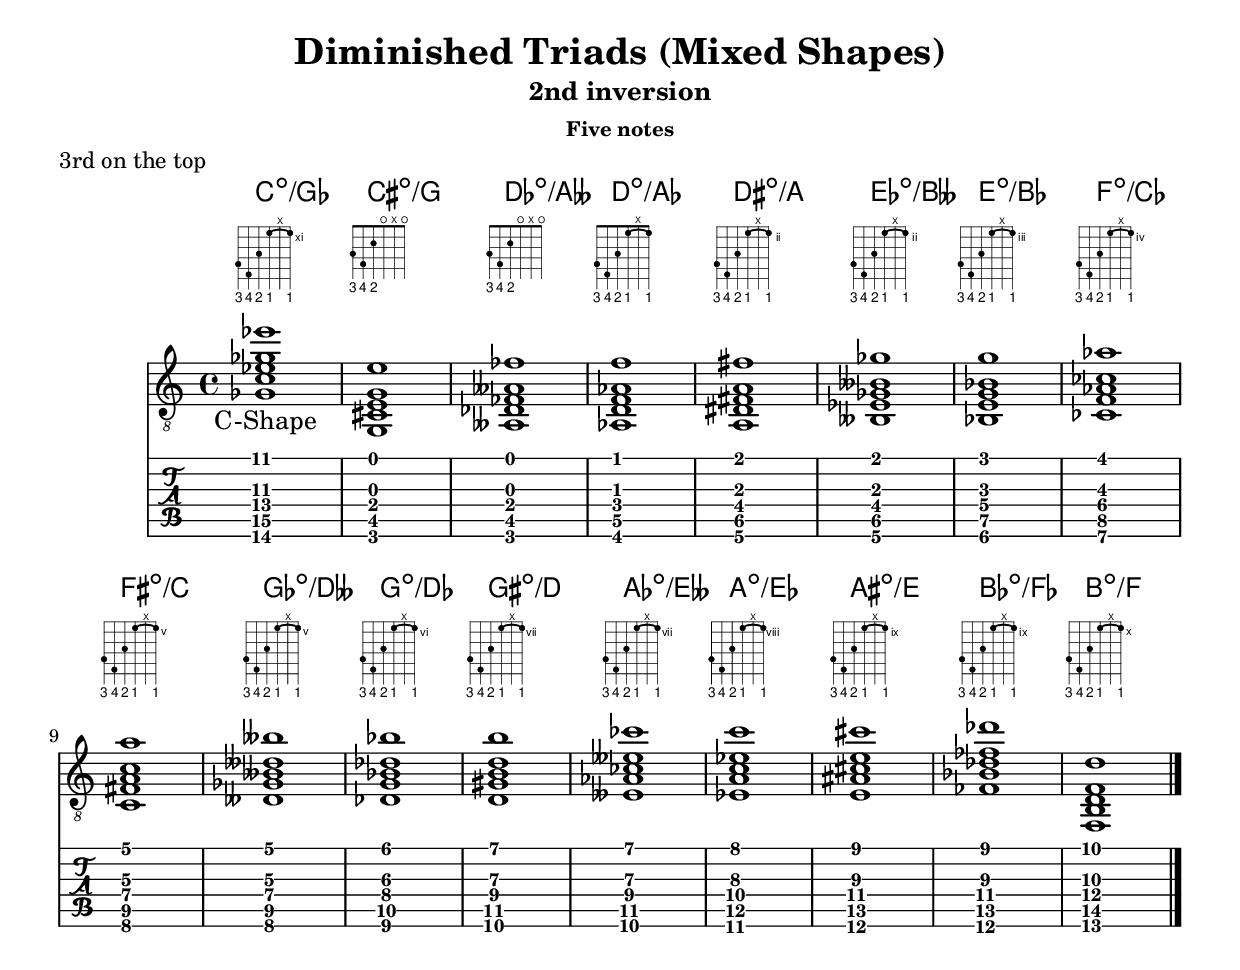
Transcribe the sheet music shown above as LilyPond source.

\version "2.19.15"
%\include "predefined-guitar-fretboards.ly"
\include "../c-shape.ly"
\include "../a-shape.ly"
\include "../g-shape.ly"
\include "../e-shape.ly"
\include "../d-shape.ly"
\include "../alt-shape.ly"

\layout {
   \context { %\Score
      %\override StringNumber.transparent = ##t
      \Voice
      \remove "New_fingering_engraver"
   }
}

\paper {
  print-all-headers = ##t
}

%%%%%%%%%%%%%%%%%%%%%%%%%%%%%%%%%%%%%%%%%%%%%%%%%%
%%%%%%%%%%%%%%%% DIMINISHED TRIADS %%%%%%%%%%%%%%%
%%%%%%%%%%%%%%%%%%%%%%%%%%%%%%%%%%%%%%%%%%%%%%%%%%
diminishedTriadsRootPositionThreeNotesFifthOnTopChordSymbols = \chordmode {
% * triads
% ** diminished triads
% *** root position
% **** three notes
% ***** 5th on the top
  %\cShape
  c1:dim
  cis1:dim 
  des1:dim
  d1:dim
  dis1:dim 
  es1:dim
  e1:dim
  f1:dim
  fis1:dim 
  ges1:dim
  g1:dim
  gis1:dim 
  as1:dim
  a1:dim
  ais1:dim 
  bes1:dim
  b1:dim
}

diminishedTriadsRootPositionThreeNotesFifthOnTopShapes = \lyricmode {
% * triads
% ** diminished triads
% *** root position
% **** three notes
% ***** 5th on the top
  C-Shape \repeat unfold 16 { \skip1 }
}

diminishedTriadsRootPositionThreeNotesFifthOnTop = \chordmode {
% * triads
% ** diminished triads
% *** root position
% **** three notes
% ***** 5th on the top
  \cShape
  c,1:dim
  cis,1:dim
  des,1:dim
  d,1:dim
  dis,1:dim
  es,1:dim
  e,1:dim
  f,1:dim
  fis,1:dim
  ges,1:dim
  g,1:dim
  gis,1:dim
  as,1:dim
  a,1:dim
  ais,1:dim
  bes,1:dim
  b,1:dim
  \bar "|."
}

diminishedTriadsRootPositionThreeNotesThirdOnTopChordSymbols = \chordmode {
% * triads
% ** diminished triads
% *** root position
% **** three notes
% ***** 3rd on the top
  %\cShape
  c1:dim/es
  cis1:dim/e
  des1:dim/fes
  d1:dim/f
  dis1:dim/fis 
  es1:dim/ges
  e1:dim/g
  f1:dim/as
  fis1:dim/a 
  ges1:dim/beses
  g1:dim/bes
  gis1:dim/b
  as1:dim/ces
  a1:dim/c
  ais1:dim/cis 
  bes1:dim/des
  b1:dim/d
}

diminishedTriadsRootPositionThreeNotesThirdOnTopShapes = \lyricmode {
% * triads
% ** diminished triads
% *** root position
% **** three notes
% ***** 3rd on the top
  C-Shape \repeat unfold 16 { \skip1 }
}

diminishedTriadsRootPositionThreeNotesThirdOnTop = \chordmode {
% * triads
% ** diminished triads
% *** root position
% **** three notes
% ***** 3rd on the top
  \cShape
  c,1:1.5-.10-
  cis,1:1.5-.10-
  des,1:1.5-.10-
  d,1:1.5-.10-
  dis,1:1.5-.10-
  es,1:1.5-.10-
  e,1:1.5-.10-
  f,1:1.5-.10-
  fis,1:1.5-.10-
  ges,1:1.5-.10-
  g,1:1.5-.10-
  gis,1:1.5-.10-
  as,1:1.5-.10-
  a,1:1.5-.10-
  ais,1:1.5-.10-
  bes,1:1.5-.10-
  b,1:1.5-.10-
  \bar "|."
}

diminishedTriadsRootPositionFourNotesEighthOnTopChordSymbols = \chordmode {
% * triads
% ** diminished triads
% *** root position
% **** four notes
% ***** 8th on the top
  %\cShape
  c1:dim
  cis1:dim 
  des1:dim
  d1:dim
  dis1:dim 
  es1:dim
  e1:dim
  f1:dim
  fis1:dim 
  ges1:dim
  g1:dim
  gis1:dim 
  as1:dim
  a1:dim
  ais1:dim 
  bes1:dim
  b1:dim
}

diminishedTriadsRootPositionFourNotesEighthOnTopShapes = \lyricmode {
% * triads
% ** diminished triads
% *** root position
% **** four notes
% ***** 8th on the top
  C-Shape \repeat unfold 16 { \skip1 }
}

diminishedTriadsRootPositionFourNotesEighthOnTop = \chordmode {
% * triads
% ** diminished triads
% *** root position
% **** four notes
% ***** 8th on the top
  \cShape
  c,1:1.3-.5-.8
  cis,1:1.3-.5-.8
  des,1:1.3-.5-.8
  d,1:1.3-.5-.8
  dis,1:1.3-.5-.8
  es,1:1.3-.5-.8
  e,1:1.3-.5-.8
  f,1:1.3-.5-.8
  fis,1:1.3-.5-.8
  ges,1:1.3-.5-.8
  g,1:1.3-.5-.8
  gis,1:1.3-.5-.8
  as,1:1.3-.5-.8
  a,1:1.3-.5-.8
  ais,1:1.3-.5-.8
  bes,1:1.3-.5-.8
  b,1:1.3-.5-.8
  \bar "|."
}

diminishedTriadsRootPositionFourNotesThirdOnTopChordSymbols = \chordmode {
% * triads
% ** diminished triads
% *** root position
% **** four notes
% ***** 3rd on the top
  %\cShape
  c1:dim
  cis1:dim 
  des1:dim
  d1:dim
  dis1:dim 
  es1:dim
  e1:dim
  f1:dim
  fis1:dim 
  ges1:dim
  g1:dim
  gis1:dim 
  as1:dim
  a1:dim
  ais1:dim 
  bes1:dim
  b1:dim
}

diminishedTriadsRootPositionFourNotesThirdOnTopShapes = \lyricmode {
% * triads
% ** diminished triads
% *** root position
% **** four notes
% ***** 3rd on the top
  C-Shape \repeat unfold 16 { \skip1 }
}

diminishedTriadsRootPositionFourNotesThirdOnTop = \chordmode {
% * triads
% ** diminished triads
% *** root position
% **** four notes
% ***** 3rd on the top
  \cShape
  c,1:1.3-.5-.10-
  cis,1:1.3-.5-.10-
  des,1:1.3-.5-.10-
  d,1:1.3-.5-.10-
  dis,1:1.3-.5-.10-
  es,1:1.3-.5-.10-
  e,1:1.3-.5-.10-
  f,1:1.3-.5-.10-
  fis,1:1.3-.5-.10-
  ges,1:1.3-.5-.10-
  g,1:1.3-.5-.10-
  gis,1:1.3-.5-.10-
  as,1:1.3-.5-.10-
  a,1:1.3-.5-.10-
  ais,1:1.3-.5-.10-
  bes,1:1.3-.5-.10-
  b,1:1.3-.5-.10-
  \bar "|."
}

diminishedTriadsRootPositionFourNotesFifthOnTopChordSymbols = \chordmode {
% * triads
% ** diminished triads
% *** root position
% **** four notes
% ***** 5th on the top
  %\cShape
  c1:dim
  cis1:dim 
  des1:dim
  d1:dim
  dis1:dim 
  es1:dim
  e1:dim
  f1:dim
  fis1:dim 
  ges1:dim
  g1:dim
  gis1:dim 
  as1:dim
  a1:dim
  ais1:dim 
  bes1:dim
  b1:dim
}

diminishedTriadsRootPositionFourNotesFifthOnTopShapes = \lyricmode {
% * triads
% ** diminished triads
% *** root position
% **** four notes
% ***** 5th on the top
  C-Shape \repeat unfold 16 { \skip1 }
}

diminishedTriadsRootPositionFourNotesFifthOnTop = \chordmode {
% * triads
% ** diminished triads
% *** root position
% **** four notes
% ***** 5th on the top
  \cShape
  c,1:1.3-.5-.12
  cis,1:1.3-.5-.12
  des,1:1.3-.5-.12
  d,1:1.3-.5-.12
  dis,1:1.3-.5-.12
  es,1:1.3-.5-.12
  e,1:1.3-.5-.12
  f,1:1.3-.5-.12
  fis,1:1.3-.5-.12
  ges,1:1.3-.5-.12
  g,1:1.3-.5-.12
  gis,1:1.3-.5-.12
  as,1:1.3-.5-.12
  a,1:1.3-.5-.12
  ais,1:1.3-.5-.12
  bes,1:1.3-.5-.12
  b,1:1.3-.5-.12
  \bar "|."
}

diminishedTriadsRootPositionFiveNotesThirdOnTopChordSymbols = \chordmode {
% * triads
% ** diminished triads
% *** root position
% **** five notes
% ***** 3rd on the top
  %\cShape
  c1:dim
  cis1:dim 
  des1:dim
  d1:dim
  dis1:dim 
  es1:dim
  e1:dim
  f1:dim
  fis1:dim 
  ges1:dim
  g1:dim
  gis1:dim 
  as1:dim
  a1:dim
  ais1:dim 
  bes1:dim
  b1:dim
}

diminishedTriadsRootPositionFiveNotesThirdOnTopShapes = \lyricmode {
% * triads
% ** diminished triads
% *** root position
% **** five notes
% ***** 3rd on the top
  C-Shape \repeat unfold 16 { \skip1 }
}

diminishedTriadsRootPositionFiveNotesThirdOnTop = \chordmode {
% * triads
% ** diminished triads
% *** root position
% **** five notes
% ***** 3rd on the top
  \cShape
  c,1:1.3-.5-.8.10-
  cis,1:1.3-.5-.8.10-
  des,1:1.3-.5-.8.10-
  d,1:1.3-.5-.8.10-
  dis,1:1.3-.5-.8.10-
  es,1:1.3-.5-.8.10-
  e,1:1.3-.5-.8.10-
  f,1:1.3-.5-.8.10-
  fis,1:1.3-.5-.8.10-
  ges,1:1.3-.5-.8.10-
  g,1:1.3-.5-.8.10-
  gis,1:1.3-.5-.8.10-
  as,1:1.3-.5-.8.10-
  a,1:1.3-.5-.8.10-
  ais,1:1.3-.5-.8.10-
  bes,1:1.3-.5-.8.10-
  b,1:1.3-.5-.8.10-
  \bar "|."
}

diminishedTriadsFirstInversionThreeNotesRootOnTopChordSymbols = \chordmode {
% * triads
% ** diminished triads
% *** first inversion
% **** three notes
% ***** root on the top
  %\cShape
  c1:dim/es
  cis1:dim/e
  des1:dim/fes
  d1:dim/f
  dis1:dim/fis 
  es1:dim/ges
  e1:dim/g
  f1:dim/as
  fis1:dim/a 
  ges1:dim/beses
  g1:dim/bes
  gis1:dim/b
  as1:dim/ces
  a1:dim/c
  ais1:dim/cis 
  bes1:dim/des
  b1:dim/d
}

diminishedTriadsFirstInversionThreeNotesRootOnTopShapes = \lyricmode {
% * triads
% ** diminished triads
% *** first inversion
% **** three notes
% ***** root on the top
  C-Shape \repeat unfold 16 { \skip1 }
}

diminishedTriadsFirstInversionThreeNotesRootOnTop = \chordmode {
% * triads
% ** diminished triads
% *** first inversion
% **** three notes
% ***** root on the top
  \cShape
  c,1:3-.5-.8^1
  cis,1:3-.5-.8^1
  des,1:3-.5-.8^1
  d,1:3-.5-.8^1
  dis,1:3-.5-.8^1
  es,1:3-.5-.8^1
  e,1:3-.5-.8^1
  f,1:3-.5-.8^1
  fis,1:3-.5-.8^1
  ges,1:3-.5-.8^1
  g,1:3-.5-.8^1
  gis,1:3-.5-.8^1
  as,1:3-.5-.8^1
  a,1:3-.5-.8^1
  ais,1:3-.5-.8^1
  bes,1:3-.5-.8^1
  b,1:3-.5-.8^1
  \bar "|."
}

diminishedTriadsFirstInversionThreeNotesFifthOnTopChordSymbols = \chordmode {
% * triads
% ** diminished triads
% *** first inversion
% **** three notes
% ***** 5th on the top
  %\cShape
  c1:dim/es
  cis1:dim/e
  des1:dim/fes
  d1:dim/f
  dis1:dim/fis 
  es1:dim/ges
  e1:dim/g
  f1:dim/as
  fis1:dim/a 
  ges1:dim/beses
  g1:dim/bes
  gis1:dim/b
  as1:dim/ces
  a1:dim/c
  ais1:dim/cis 
  bes1:dim/des
  b1:dim/d
}

diminishedTriadsFirstInversionThreeNotesFifthOnTopShapes = \lyricmode {
% * triads
% ** diminished triads
% *** first inversion
% **** three notes
% ***** 5th on the top
  C-Shape \repeat unfold 16 { \skip1 }
}

diminishedTriadsFirstInversionThreeNotesFifthOnTop = \chordmode {
% * triads
% ** diminished triads
% *** first inversion
% **** three notes
% ***** 5th on the top
  \cShape
  c,1:3-.8.12-^1
  cis,1:3-.8.12-^1
  des,1:3-.8.12-^1
  d,1:3-.8.12-^1
  dis,1:3-.8.12-^1
  es,1:3-.8.12-^1
  e,1:3-.8.12-^1
  f,1:3-.8.12-^1
  fis,1:3-.8.12-^1
  ges,1:3-.8.12-^1
  g,1:3-.8.12-^1
  gis,1:3-.8.12-^1
  as,1:3-.8.12-^1
  a,1:3-.8.12-^1
  ais,1:3-.8.12-^1
  bes,1:3-.8.12-^1
  b,1:3-.8.12-^1
  \bar "|."
}

diminishedTriadsFirstInversionFourNotesThirdOnTopChordSymbols = \chordmode {
% * triads
% ** diminished triads
% *** first inversion
% **** four notes
% ***** 3rd on the top
  %\cShape
  c1:dim/es
  cis1:dim/e
  des1:dim/fes
  d1:dim/f
  dis1:dim/fis 
  es1:dim/ges
  e1:dim/g
  f1:dim/as
  fis1:dim/a 
  ges1:dim/beses
  g1:dim/bes
  gis1:dim/b
  as1:dim/ces
  a1:dim/c
  ais1:dim/cis 
  bes1:dim/des
  b1:dim/d
}

diminishedTriadsFirstInversionFourNotesThirdOnTopShapes = \lyricmode {
% * triads
% ** diminished triads
% *** first inversion
% **** four notes
% ***** 3rd on the top
  C-Shape \repeat unfold 16 { \skip1 }
}

diminishedTriadsFirstInversionFourNotesThirdOnTop = \chordmode {
% * triads
% ** diminished triads
% *** first inversion
% **** four notes
% ***** 3rd on the top
  \cShape
  c,1:3-.5-.8.10-^1
  cis,1:3-.5-.8.10-^1
  des,1:3-.5-.8.10-^1
  d,1:3-.5-.8.10-^1
  dis,1:3-.5-.8.10-^1
  es,1:3-.5-.8.10-^1
  e,1:3-.5-.8.10-^1
  f,1:3-.5-.8.10-^1
  fis,1:3-.5-.8.10-^1
  ges,1:3-.5-.8.10-^1
  g,1:3-.5-.8.10-^1
  gis,1:3-.5-.8.10-^1
  as,1:3-.5-.8.10-^1
  a,1:3-.5-.8.10-^1
  ais,1:3-.5-.8.10-^1
  bes,1:3-.5-.8.10-^1
  b,1:3-.5-.8.10-^1
  \bar "|."
}

diminishedTriadsSecondInversionThreeNotesThirdOnTopChordSymbols = \chordmode {
% * triads
% ** diminished triads
% *** second inversion
% **** three notes
% ***** 3rd on the top
  %\cShape
  c1:dim/ges
  cis1:dim/g
  des1:dim/ases
  d1:dim/as
  dis1:dim/a 
  es1:dim/beses
  e1:dim/bes
  f1:dim/ces
  fis1:dim/c 
  ges1:dim/deses
  g1:dim/des
  gis1:dim/d
  as1:dim/eses
  a1:dim/es
  ais1:dim/e 
  bes1:dim/fes
  b1:dim/f
}

diminishedTriadsSecondInversionThreeNotesThirdOnTopShapes = \lyricmode {
% * triads
% ** diminished triads
% *** second inversion
% **** three notes
% ***** 3rd on the top
  C-Shape \repeat unfold 16 { \skip1 }
}

diminishedTriadsSecondInversionThreeNotesThirdOnTop = \chordmode {
% * triads
% ** diminished triads
% *** second inversion
% **** three notes
% ***** 3rd on the top
  \cShape
  c,,1:5-.8.10-^1.3
  cis,,1:5-.8.10-^1.3
  des,,1:5-.8.10-^1.3
  d,,1:5-.8.10-^1.3
  dis,,1:5-.8.10-^1.3
  es,,1:5-.8.10-^1.3
  e,,1:5-.8.10-^1.3
  f,,1:5-.8.10-^1.3
  fis,,1:5-.8.10-^1.3
  ges,,1:5-.8.10-^1.3
  g,,1:5-.8.10-^1.3
  gis,,1:5-.8.10-^1.3
  as,,1:5-.8.10-^1.3
  a,,1:5-.8.10-^1.3
  ais,,1:5-.8.10-^1.3
  bes,,1:5-.8.10-^1.3
  b,,,1:5-.8.10-^1.3
  \bar "|."
}

diminishedTriadsSecondInversionThreeNotesRootOnTopChordSymbols = \chordmode {
% * triads
% ** diminished triads
% *** second inversion
% **** three notes
% ***** root on the top
  %\cShape
  c1:dim/ges
  cis1:dim/g
  des1:dim/ases
  d1:dim/as
  dis1:dim/a 
  es1:dim/beses
  e1:dim/bes
  f1:dim/ces
  fis1:dim/c 
  ges1:dim/deses
  g1:dim/des
  gis1:dim/d
  as1:dim/eses
  a1:dim/es
  ais1:dim/e 
  bes1:dim/fes
  b1:dim/f
}

diminishedTriadsSecondInversionThreeNotesRootOnTopShapes = \lyricmode {
% * triads
% ** diminished triads
% *** second inversion
% **** three notes
% ***** root on the top
  C-Shape \repeat unfold 16 { \skip1 }
}

diminishedTriadsSecondInversionThreeNotesRootOnTop = \chordmode {
% * triads
% ** diminished triads
% *** second inversion
% **** three notes
% ***** root on the top
  \cShape
  c,,1:5-.10-.15^1.3
  cis,,1:5-.10-.15^1.3
  des,,1:5-.10-.15^1.3
  d,,1:5-.10-.15^1.3
  dis,,1:5-.10-.15^1.3
  es,,1:5-.10-.15^1.3
  e,,1:5-.10-.15^1.3
  f,,1:5-.10-.15^1.3
  fis,,1:5-.10-.15^1.3
  ges,,1:5-.10-.15^1.3
  g,,1:5-.10-.15^1.3
  gis,,1:5-.10-.15^1.3
  as,,1:5-.10-.15^1.3
  a,,1:5-.10-.15^1.3
  ais,,1:5-.10-.15^1.3
  bes,,1:5-.10-.15^1.3
  b,,,1:5-.10-.15^1.3
  \bar "|."
}

diminishedTriadsSecondInversionFourNotesEighthOnTopChordSymbols = \chordmode {
% * triads
% ** diminished triads
% *** second inversion
% **** four notes
% ***** eighth on the top
  %\cShape
  c1:dim/ges
  cis1:dim/g
  des1:dim/ases
  d1:dim/as
  dis1:dim/a 
  es1:dim/beses
  e1:dim/bes
  f1:dim/ces
  fis1:dim/c 
  ges1:dim/deses
  g1:dim/des
  gis1:dim/d
  as1:dim/eses
  a1:dim/es
  ais1:dim/e 
  bes1:dim/fes
  b1:dim/f
}

diminishedTriadsSecondInversionFourNotesEighthOnTopShapes = \lyricmode {
% * triads
% ** diminished triads
% *** second inversion
% **** four notes
% ***** eighth on the top
  C-Shape \repeat unfold 16 { \skip1 }
}

diminishedTriadsSecondInversionFourNotesEighthOnTop = \chordmode {
% * triads
% ** diminished triads
% *** second inversion
% **** four notes
% ***** eighth on the top
  \cShape
  c,,1:5-.8.10-.15^1.3
  cis,,1:5-.8.10-.15^1.3
  des,,1:5-.8.10-.15^1.3
  d,,1:5-.8.10-.15^1.3
  dis,,1:5-.8.10-.15^1.3
  es,,1:5-.8.10-.15^1.3
  e,,1:5-.8.10-.15^1.3
  f,,1:5-.8.10-.15^1.3
  fis,,1:5-.8.10-.15^1.3
  ges,,1:5-.8.10-.15^1.3
  g,,1:5-.8.10-.15^1.3
  gis,,1:5-.8.10-.15^1.3
  as,,1:5-.8.10-.15^1.3
  a,,1:5-.8.10-.15^1.3
  ais,,1:5-.8.10-.15^1.3
  bes,,1:5-.8.10-.15^1.3
  b,,,1:5-.8.10-.15^1.3
  \bar "|."
}

diminishedTriadsSecondInversionFourNotesThirdOnTopChordSymbols = \chordmode {
% * triads
% ** diminished triads
% *** second inversion
% **** four notes
% ***** 3rd on the top
  %\cShape
  c1:dim/ges
  cis1:dim/g
  des1:dim/ases
  d1:dim/as
  dis1:dim/a 
  es1:dim/beses
  e1:dim/bes
  f1:dim/ces
  fis1:dim/c 
  ges1:dim/deses
  g1:dim/des
  gis1:dim/d
  as1:dim/eses
  a1:dim/es
  ais1:dim/e 
  bes1:dim/fes
  b1:dim/f
}

diminishedTriadsSecondInversionFourNotesThirdOnTopShapes = \lyricmode {
% * triads
% ** diminished triads
% *** second inversion
% **** four notes
% ***** 3rd on the top
  C-Shape \repeat unfold 16 { \skip1 }
}

diminishedTriadsSecondInversionFourNotesThirdOnTop = \chordmode {
% * triads
% ** diminished triads
% *** second inversion
% **** four notes
% ***** 3rd on the top
  \cShape
  c,,1:5-.8.10-.17-^1.3
  cis,,1:5-.8.10-.17-^1.3
  des,,1:5-.8.10-.17-^1.3
  d,,1:5-.8.10-.17-^1.3
  dis,,1:5-.8.10-.17-^1.3
  es,,1:5-.8.10-.17-^1.3
  e,,1:5-.8.10-.17-^1.3
  f,,1:5-.8.10-.17-^1.3
  fis,,1:5-.8.10-.17-^1.3
  ges,,1:5-.8.10-.17-^1.3
  g,,1:5-.8.10-.17-^1.3
  gis,,1:5-.8.10-.17-^1.3
  as,,1:5-.8.10-.17-^1.3
  a,,1:5-.8.10-.17-^1.3
  ais,,1:5-.8.10-.17-^1.3
  bes,,1:5-.8.10-.17-^1.3
  b,,,1:5-.8.10-.17-^1.3
  \bar "|."
}

diminishedTriadsSecondInversionFourNotesFifthOnTopChordSymbols = \chordmode {
% * triads
% ** diminished triads
% *** second inversion
% **** four notes
% ***** 5th on the top
  %\cShape
  c1:dim/ges
  cis1:dim/g
  des1:dim/ases
  d1:dim/as
  dis1:dim/a 
  es1:dim/beses
  e1:dim/bes
  f1:dim/ces
  fis1:dim/c 
  ges1:dim/deses
  g1:dim/des
  gis1:dim/d
  as1:dim/eses
  a1:dim/es
  ais1:dim/e 
  bes1:dim/fes
  b1:dim/f
}

diminishedTriadsSecondInversionFourNotesFifthOnTopShapes = \lyricmode {
% * triads
% ** diminished triads
% *** second inversion
% **** four notes
% ***** 5th on the top
  C-Shape \repeat unfold 16 { \skip1 }
}

diminishedTriadsSecondInversionFourNotesFifthOnTop = \chordmode {
% * triads
% ** diminished triads
% *** second inversion
% **** four notes
% ***** 5th on the top
  \cShape
  c,,1:5-.8.10-.12-^1.3
  cis,,1:5-.8.10-.12-^1.3
  des,,1:5-.8.10-.12-^1.3
  d,,1:5-.8.10-.12-^1.3
  dis,,1:5-.8.10-.12-^1.3
  es,,1:5-.8.10-.12-^1.3
  e,,1:5-.8.10-.12-^1.3
  f,,1:5-.8.10-.12-^1.3
  fis,,1:5-.8.10-.12-^1.3
  ges,,1:5-.8.10-.12-^1.3
  g,,1:5-.8.10-.12-^1.3
  gis,,1:5-.8.10-.12-^1.3
  as,,1:5-.8.10-.12-^1.3
  a,,1:5-.8.10-.12-^1.3
  ais,,1:5-.8.10-.12-^1.3
  bes,,1:5-.8.10-.12-^1.3
  b,,,1:5-.8.10-.12-^1.3
  \bar "|."
}

diminishedTriadsSecondInversionFiveNotesThirdOnTopChordSymbols = \chordmode {
% * triads
% ** diminished triads
% *** second inversion
% **** five notes
% ***** 3rd on the top
  %\cShape
  c1:dim/ges
  cis1:dim/g
  des1:dim/ases
  d1:dim/as
  dis1:dim/a 
  es1:dim/beses
  e1:dim/bes
  f1:dim/ces
  fis1:dim/c 
  ges1:dim/deses
  g1:dim/des
  gis1:dim/d
  as1:dim/eses
  a1:dim/es
  ais1:dim/e 
  bes1:dim/fes
  b1:dim/f
}

diminishedTriadsSecondInversionFiveNotesThirdOnTopShapes = \lyricmode {
% * triads
% ** diminished triads
% *** second inversion
% **** five notes
% ***** 3rd on the top
  C-Shape \repeat unfold 16 { \skip1 }
}

diminishedTriadsSecondInversionFiveNotesThirdOnTop = \chordmode {
% * triads
% ** diminished triads
% *** second inversion
% **** five notes
% ***** 3rd on the top
  \cShape
  c,1:5-.8.10-.12-.17-^1.3
  cis,,1:5-.8.10-.12-.17-^1.3
  des,,1:5-.8.10-.12-.17-^1.3
  d,,1:5-.8.10-.12-.17-^1.3
  dis,,1:5-.8.10-.12-.17-^1.3
  es,,1:5-.8.10-.12-.17-^1.3
  e,,1:5-.8.10-.12-.17-^1.3
  f,,1:5-.8.10-.12-.17-^1.3
  fis,,1:5-.8.10-.12-.17-^1.3
  ges,,1:5-.8.10-.12-.17-^1.3
  g,,1:5-.8.10-.12-.17-^1.3
  gis,,1:5-.8.10-.12-.17-^1.3
  as,,1:5-.8.10-.12-.17-^1.3
  a,,1:5-.8.10-.12-.17-^1.3
  ais,,1:5-.8.10-.12-.17-^1.3
  bes,,1:5-.8.10-.12-.17-^1.3
  b,,,1:5-.8.10-.12-.17-^1.3
  \bar "|."
}


%%%%%%%%%%%%%%%%%%%%%%%%%%%%%%%%%%%%%%%%%%%%%%%%%%
%%%%%%%%%%%%%%% SCORE DEFINITIONS %%%%%%%%%%%%%%%%
%%%%%%%%%%%%%%%%%%%%%%%%%%%%%%%%%%%%%%%%%%%%%%%%%%
%{
  \score {
    <<
      \new ChordNames {
        \diminishedTriadsRootPositionThreeNotesFifthOnTopChordSymbols
      }
      \new FretBoards {
        \diminishedTriadsRootPositionThreeNotesFifthOnTop
      }
      \new Voice = "diminishedtriads" {
        \clef "treble_8"
        \diminishedTriadsRootPositionThreeNotesFifthOnTop
      }
      \new Lyrics \lyricsto "diminishedtriads" {
        \diminishedTriadsRootPositionThreeNotesFifthOnTopShapes
      }
      \new TabStaff {
        \diminishedTriadsRootPositionThreeNotesFifthOnTop
      }
    >>
    \header {
      title = "Diminished Triads (Mixed Shapes)"
      subtitle = "Root position"
      subsubtitle = "Three notes"
      piece = "5th on the top"
    }
  }
%}
%{
  \score {
    <<
      \new ChordNames {
        \diminishedTriadsRootPositionThreeNotesThirdOnTopChordSymbols
      }
      \new FretBoards {
        \diminishedTriadsRootPositionThreeNotesThirdOnTop
      }
      \new Voice = "diminishedtriads" {
        \clef "treble_8"
        \diminishedTriadsRootPositionThreeNotesThirdOnTop
      }
      \new Lyrics \lyricsto "diminishedtriads" {
        \diminishedTriadsRootPositionThreeNotesThirdOnTopShapes
      }
      \new TabStaff {
        \diminishedTriadsRootPositionThreeNotesThirdOnTop
      }
    >>
    \header {
      title = "Diminished Triads (Mixed Shapes)"
      subtitle = "Root position"
      subsubtitle = "Three notes"
      piece = "3rd on the top"
    }
  }
%}
%{
  \score {
    <<
      \new ChordNames {
        \diminishedTriadsRootPositionFourNotesEighthOnTopChordSymbols
      }
      \new FretBoards {
        \diminishedTriadsRootPositionFourNotesEighthOnTop
      }
      \new Voice = "diminishedtriads" {
        \clef "treble_8"
        \diminishedTriadsRootPositionFourNotesEighthOnTop
      }
      \new Lyrics \lyricsto "diminishedtriads" {
        \diminishedTriadsRootPositionFourNotesEighthOnTopShapes
      }
      \new TabStaff {
        \diminishedTriadsRootPositionFourNotesEighthOnTop
      }
    >>
    \header {
      title = "Diminished Triads (Mixed Shapes)"
      subtitle = "Root position"
      subsubtitle = "Four notes"
      piece = "8th on the top"
    }
  }
%}
%{
  \score {
    <<
      \new ChordNames {
        \diminishedTriadsRootPositionFourNotesThirdOnTopChordSymbols
      }
      \new FretBoards {
        \diminishedTriadsRootPositionFourNotesThirdOnTop
      }
      \new Voice = "diminishedtriads" {
        \clef "treble_8"
        \diminishedTriadsRootPositionFourNotesThirdOnTop
      }
      \new Lyrics \lyricsto "diminishedtriads" {
        \diminishedTriadsRootPositionFourNotesThirdOnTopShapes
      }
      \new TabStaff {
        \diminishedTriadsRootPositionFourNotesThirdOnTop
      }
    >>
    \header {
      title = "Diminished Triads (Mixed Shapes)"
      subtitle = "Root position"
      subsubtitle = "Four notes"
      piece = "3rd on the top"
    }
  }
%}
%{
  \score {
    <<
      \new ChordNames {
        \diminishedTriadsRootPositionFourNotesFifthOnTopChordSymbols
      }
      \new FretBoards {
        \diminishedTriadsRootPositionFourNotesFifthOnTop
      }
      \new Voice = "diminishedtriads" {
        \clef "treble_8"
        \diminishedTriadsRootPositionFourNotesFifthOnTop
      }
      \new Lyrics \lyricsto "diminishedtriads" {
        \diminishedTriadsRootPositionFourNotesFifthOnTopShapes
      }
      \new TabStaff {
        \diminishedTriadsRootPositionFourNotesFifthOnTop
      }
    >>
    \header {
      title = "Diminished Triads (Mixed Shapes)"
      subtitle = "Root position"
      subsubtitle = "Four notes"
      piece = "5th on the top"
    }
  }
%}
%{
  \score {
    <<
      \new ChordNames {
        \diminishedTriadsRootPositionFiveNotesThirdOnTopChordSymbols
      }
      \new FretBoards {
        \diminishedTriadsRootPositionFiveNotesThirdOnTop
      }
      \new Voice = "diminishedtriads" {
        \clef "treble_8"
        \diminishedTriadsRootPositionFiveNotesThirdOnTop
      }
      \new Lyrics \lyricsto "diminishedtriads" {
        \diminishedTriadsRootPositionFiveNotesThirdOnTopShapes
      }
      \new TabStaff {
        \diminishedTriadsRootPositionFiveNotesThirdOnTop
      }
    >>
    \header {
      title = "Diminished Triads (Mixed Shapes)"
      subtitle = "Root position"
      subsubtitle = "Five notes"
      piece = "3rd on the top"
    }
  }
%}
%{
  \score {
    <<
      \new ChordNames {
        \diminishedTriadsFirstInversionThreeNotesRootOnTopChordSymbols
      }
      \new FretBoards {
        \diminishedTriadsFirstInversionThreeNotesRootOnTop
      }
      \new Voice = "diminishedtriads" {
        \clef "treble_8"
        \diminishedTriadsFirstInversionThreeNotesRootOnTop
      }
      \new Lyrics \lyricsto "diminishedtriads" {
        \diminishedTriadsFirstInversionThreeNotesRootOnTopShapes
      }
      \new TabStaff {
        \diminishedTriadsFirstInversionThreeNotesRootOnTop
      }
    >>
    \header {
      title = "Diminished Triads (Mixed Shapes)"
      subtitle = "1st inversion"
      subsubtitle = "Three notes"
      piece = "Root on the top"
    }
  }
%}
%{
  \score {
    <<
      \new ChordNames {
        \diminishedTriadsFirstInversionThreeNotesFifthOnTopChordSymbols
      }
      \new FretBoards {
        \diminishedTriadsFirstInversionThreeNotesFifthOnTop
      }
      \new Voice = "diminishedtriads" {
        \clef "treble_8"
        \diminishedTriadsFirstInversionThreeNotesFifthOnTop
      }
      \new Lyrics \lyricsto "diminishedtriads" {
        \diminishedTriadsFirstInversionThreeNotesFifthOnTopShapes
      }
      \new TabStaff {
        \diminishedTriadsFirstInversionThreeNotesFifthOnTop
      }
    >>
    \header {
      title = "Diminished Triads (Mixed Shapes)"
      subtitle = "1st inversion"
      subsubtitle = "Three notes"
      piece = "5th on the top"
    }
  }
%}
%{
  \score {
    <<
      \new ChordNames {
        \diminishedTriadsFirstInversionFourNotesThirdOnTopChordSymbols
      }
      \new FretBoards {
        \diminishedTriadsFirstInversionFourNotesThirdOnTop
      }
      \new Voice = "diminishedtriads" {
        \clef "treble_8"
        \diminishedTriadsFirstInversionFourNotesThirdOnTop
      }
      \new Lyrics \lyricsto "diminishedtriads" {
        \diminishedTriadsFirstInversionFourNotesThirdOnTopShapes
      }
      \new TabStaff {
        \diminishedTriadsFirstInversionFourNotesThirdOnTop
      }
    >>
    \header {
      title = "Diminished Triads (Mixed Shapes)"
      subtitle = "1st inversion"
      subsubtitle = "Four notes"
      piece = "3rd on the top"
    }
  }
%}
%{
  \score {
    <<
      \new ChordNames {
        \diminishedTriadsSecondInversionThreeNotesThirdOnTopChordSymbols
      }
      \new FretBoards {
        \diminishedTriadsSecondInversionThreeNotesThirdOnTop
      }
      \new Voice = "diminishedtriads" {
        \clef "treble_8"
        \diminishedTriadsSecondInversionThreeNotesThirdOnTop
      }
      \new Lyrics \lyricsto "diminishedtriads" {
        \diminishedTriadsSecondInversionThreeNotesThirdOnTopShapes
      }
      \new TabStaff {
        \diminishedTriadsSecondInversionThreeNotesThirdOnTop
      }
    >>
    \header {
      title = "Diminished Triads (Mixed Shapes)"
      subtitle = "2nd inversion"
      subsubtitle = "Three notes"
      piece = "3rd on the top"
    }
  }
%}
%{
  \score {
    <<
      \new ChordNames {
        \diminishedTriadsSecondInversionThreeNotesRootOnTopChordSymbols
      }
      \new FretBoards {
        \diminishedTriadsSecondInversionThreeNotesRootOnTop
      }
      \new Voice = "diminishedtriads" {
        \clef "treble_8"
        \diminishedTriadsSecondInversionThreeNotesRootOnTop
      }
      \new Lyrics \lyricsto "diminishedtriads" {
        \diminishedTriadsSecondInversionThreeNotesRootOnTopShapes
      }
      \new TabStaff {
        \diminishedTriadsSecondInversionThreeNotesRootOnTop
      }
    >>
    \header {
      title = "Diminished Triads (Mixed Shapes)"
      subtitle = "2nd inversion"
      subsubtitle = "Three notes"
      piece = "Root on the top"
    }
  }
%}
%{
  \score {
    <<
      \new ChordNames {
        \diminishedTriadsSecondInversionFourNotesEighthOnTopChordSymbols
      }
      \new FretBoards {
        \diminishedTriadsSecondInversionFourNotesEighthOnTop
      }
      \new Voice = "diminishedtriads" {
        \clef "treble_8"
        \diminishedTriadsSecondInversionFourNotesEighthOnTop
      }
      \new Lyrics \lyricsto "diminishedtriads" {
        \diminishedTriadsSecondInversionFourNotesEighthOnTopShapes
      }
      \new TabStaff {
        \diminishedTriadsSecondInversionFourNotesEighthOnTop
      }
    >>
    \header {
      title = "Diminished Triads (Mixed Shapes)"
      subtitle = "2nd inversion"
      subsubtitle = "Four notes"
      piece = "8th on the top"
    }
  }
%}
%{
  \score {
    <<
      \new ChordNames {
        \diminishedTriadsSecondInversionFourNotesThirdOnTopChordSymbols
      }
      \new FretBoards {
        \diminishedTriadsSecondInversionFourNotesThirdOnTop
      }
      \new Voice = "diminishedtriads" {
        \clef "treble_8"
        \diminishedTriadsSecondInversionFourNotesThirdOnTop
      }
      \new Lyrics \lyricsto "diminishedtriads" {
        \diminishedTriadsSecondInversionFourNotesThirdOnTopShapes
      }
      \new TabStaff {
        \diminishedTriadsSecondInversionFourNotesThirdOnTop
      }
    >>
    \header {
      title = "Diminished Triads (Mixed Shapes)"
      subtitle = "2nd inversion"
      subsubtitle = "Four notes"
      piece = "3rd on the top"
    }
  }
%}
%{
  \score {
    <<
      \new ChordNames {
        \diminishedTriadsSecondInversionFourNotesFifthOnTopChordSymbols
      }
      \new FretBoards {
        \diminishedTriadsSecondInversionFourNotesFifthOnTop
      }
      \new Voice = "diminishedtriads" {
        \clef "treble_8"
        \diminishedTriadsSecondInversionFourNotesFifthOnTop
      }
      \new Lyrics \lyricsto "diminishedtriads" {
        \diminishedTriadsSecondInversionFourNotesFifthOnTopShapes
      }
      \new TabStaff {
        \diminishedTriadsSecondInversionFourNotesFifthOnTop
      }
    >>
    \header {
      title = "Diminished Triads (Mixed Shapes)"
      subtitle = "2nd inversion"
      subsubtitle = "Four notes"
      piece = "5th on the top"
    }
  }
%}
%%{
  \score {
    <<
      \new ChordNames {
        \diminishedTriadsSecondInversionFiveNotesThirdOnTopChordSymbols
      }
      \new FretBoards {
        \diminishedTriadsSecondInversionFiveNotesThirdOnTop
      }
      \new Voice = "diminishedtriads" {
        \clef "treble_8"
        \diminishedTriadsSecondInversionFiveNotesThirdOnTop
      }
      \new Lyrics \lyricsto "diminishedtriads" {
        \diminishedTriadsSecondInversionFiveNotesThirdOnTopShapes
      }
      \new TabStaff {
        \diminishedTriadsSecondInversionFiveNotesThirdOnTop
      }
    >>
    \header {
      title = "Diminished Triads (Mixed Shapes)"
      subtitle = "2nd inversion"
      subsubtitle = "Five notes"
      piece = "3rd on the top"
    }
  }
%}

